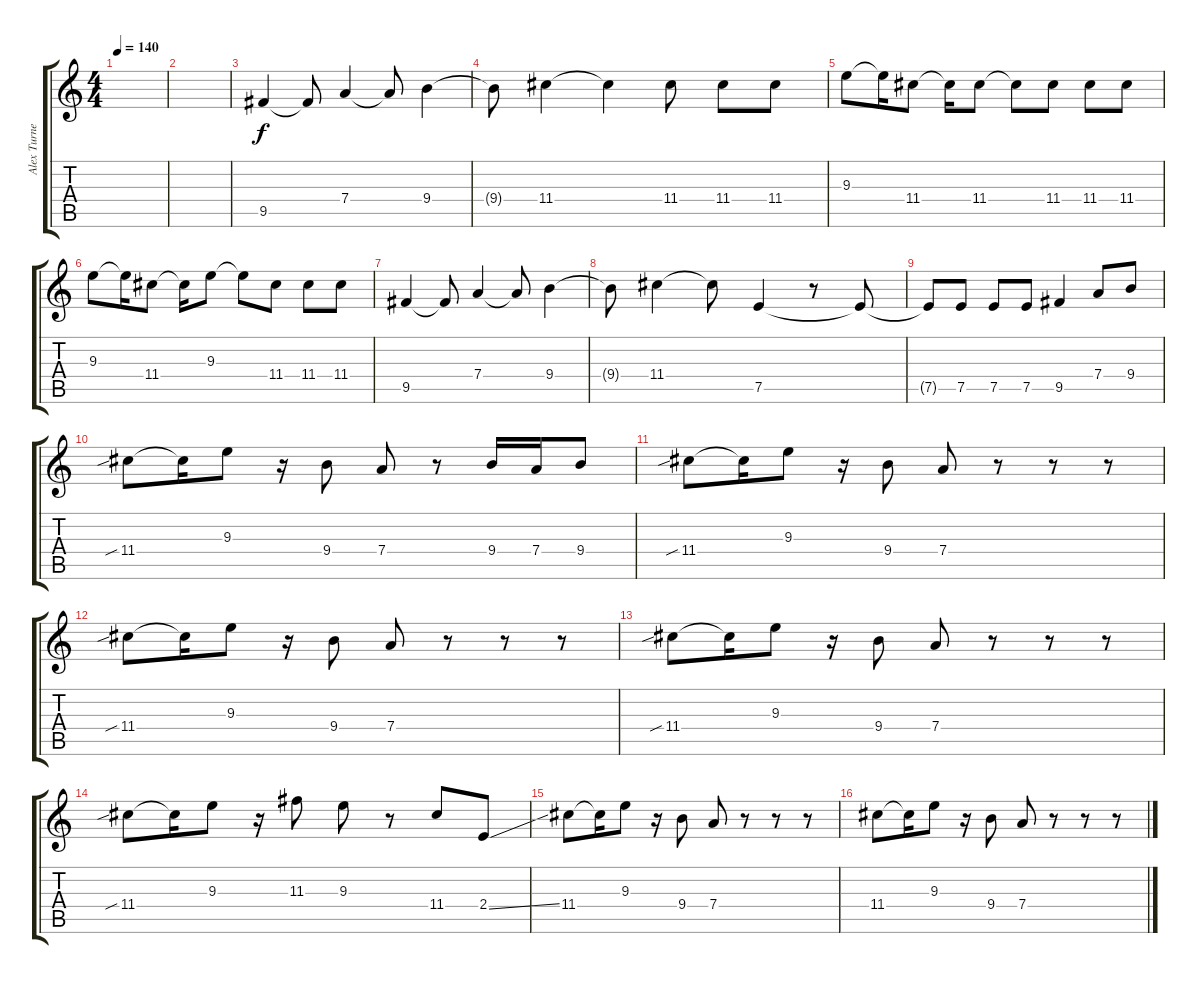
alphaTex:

\track ("Alex Turner" "Alex Turne") {instrument overdrivenguitar}
\staff {score tabs}
\tuning (E4 B3 G3 D3 A2 E2) {hide}
\ts (4 4)
\tempo 140
\clef g2
\ks c
|
|
9.5.4 9.5{t}.8 7.4.4 7.4{t}.8 9.4.4 |
9.4{t}.8 11.4.4 11.4{t}.4 11.4.8 11.4.8 11.4.8 |
9.3.8 9.3{t}.16 11.4.8 11.4{t}.16 11.4.8 11.4{t}.8 11.4.8 11.4.8 11.4.8 |
9.3.8 9.3{t}.16 11.4.8 11.4{t}.16 9.3.8 9.3{t}.8 11.4.8 11.4.8 11.4.8 |
9.5.4 9.5{t}.8 7.4.4 7.4{t}.8 9.4.4 |
9.4{t}.8 11.4.4 11.4{t}.8 7.5.4 r.8 7.5{t}.8 |
7.5{t}.8 7.5.8 7.5.8 7.5.8 9.5.4 7.4.8 9.4.8 |
11.4{sib}.8 11.4{t}.16 9.3.8 r.16 9.4.8 7.4.8 r.8 9.4.16 7.4.16 9.4.8 |
11.4{sib}.8 11.4{t}.16 9.3.8 r.16 9.4.8 7.4.8 r.8 r.8 r.8 |
11.4{sib}.8 11.4{t}.16 9.3.8 r.16 9.4.8 7.4.8 r.8 r.8 r.8 |
11.4{sib}.8 11.4{t}.16 9.3.8 r.16 9.4.8 7.4.8 r.8 r.8 r.8 |
11.4{sib}.8 11.4{t}.16 9.3.8 r.16 11.3.8 9.3.8 r.8 11.4.8 2.4{ss}.8 |
11.4.8 11.4{t}.16 9.3.8 r.16 9.4.8 7.4.8 r.8 r.8 r.8 |
11.4.8 11.4{t}.16 9.3.8 r.16 9.4.8 7.4.8 r.8 r.8 r.8
